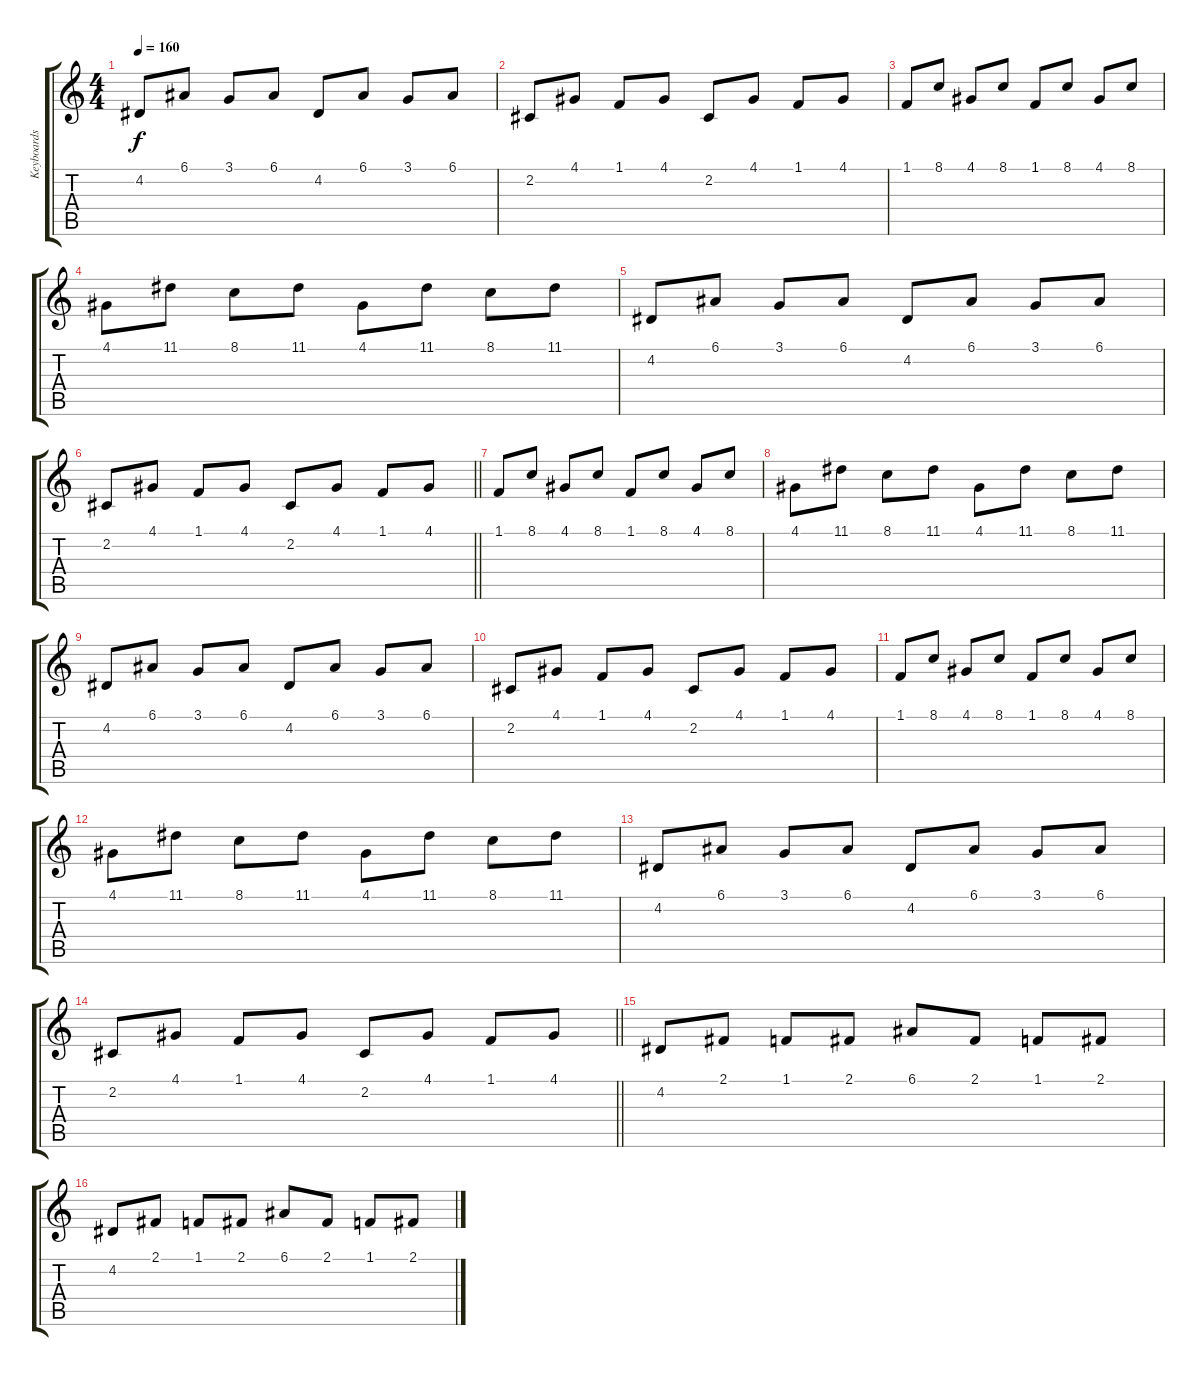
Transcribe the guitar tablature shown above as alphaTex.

\track ("Keyboards " "Keyboards ") {instrument stringensemble1}
\staff {score tabs}
\tuning (E4 B3 G3 D3 A2 E2) {hide}
\ts (4 4)
\tempo 160
\clef g2
\ks c
4.2.8{dy f} 6.1.8 3.1.8 6.1.8 4.2.8 6.1.8 3.1.8 6.1.8 |
2.2.8 4.1.8 1.1.8 4.1.8 2.2.8 4.1.8 1.1.8 4.1.8 |
1.1.8 8.1.8 4.1.8 8.1.8 1.1.8 8.1.8 4.1.8 8.1.8 |
4.1.8 11.1.8 8.1.8 11.1.8 4.1.8 11.1.8 8.1.8 11.1.8 |
4.2.8 6.1.8 3.1.8 6.1.8 4.2.8 6.1.8 3.1.8 6.1.8 |
\barLineRight lightlight
2.2.8 4.1.8 1.1.8 4.1.8 2.2.8 4.1.8 1.1.8 4.1.8 |
1.1.8 8.1.8 4.1.8 8.1.8 1.1.8 8.1.8 4.1.8 8.1.8 |
4.1.8 11.1.8 8.1.8 11.1.8 4.1.8 11.1.8 8.1.8 11.1.8 |
4.2.8 6.1.8 3.1.8 6.1.8 4.2.8 6.1.8 3.1.8 6.1.8 |
2.2.8 4.1.8 1.1.8 4.1.8 2.2.8 4.1.8 1.1.8 4.1.8 |
1.1.8 8.1.8 4.1.8 8.1.8 1.1.8 8.1.8 4.1.8 8.1.8 |
4.1.8 11.1.8 8.1.8 11.1.8 4.1.8 11.1.8 8.1.8 11.1.8 |
4.2.8 6.1.8 3.1.8 6.1.8 4.2.8 6.1.8 3.1.8 6.1.8 |
\barLineRight lightlight
2.2.8 4.1.8 1.1.8 4.1.8 2.2.8 4.1.8 1.1.8 4.1.8 |
\section ("" "")
4.2.8 2.1.8 1.1.8 2.1.8 6.1.8 2.1.8 1.1.8 2.1.8 |
4.2.8 2.1.8 1.1.8 2.1.8 6.1.8 2.1.8 1.1.8 2.1.8
